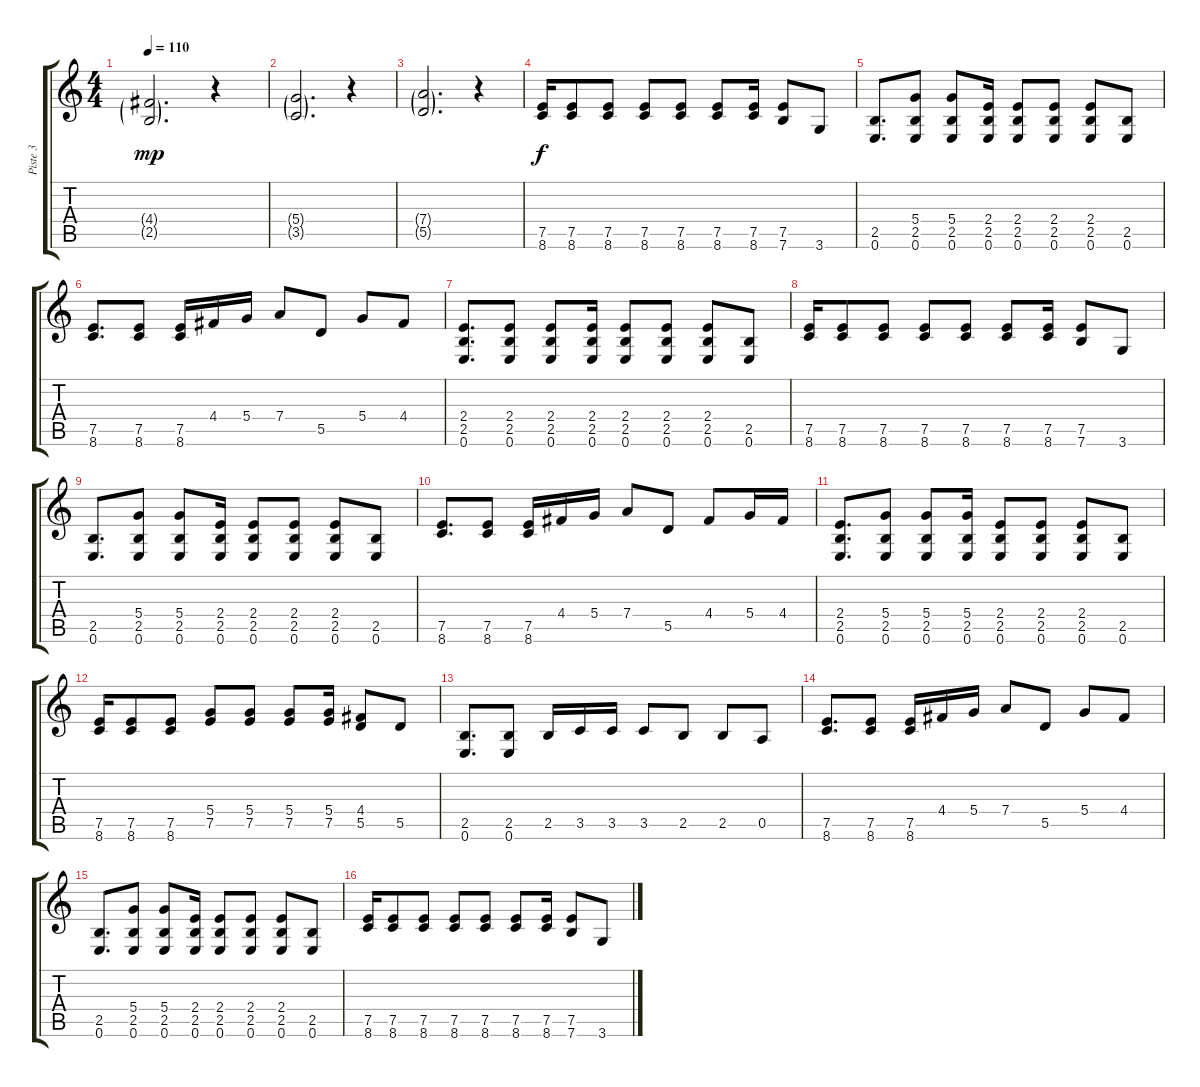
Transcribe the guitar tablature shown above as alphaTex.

\track ("Piste 3" "Piste 3") {instrument distortionguitar}
\staff {score tabs}
\tuning (E4 B3 G3 D3 A2 E2) {hide}
\ts (4 4)
\tempo 110
\clef g2
\ks c
(4.4{g} 2.5{g}).2{d dy mp} r.4 |
(5.4{g} 3.5{g}).2{d} r.4 |
(7.4{g} 5.5{g}).2{d} r.4 |
(7.5 8.6).16{dy f} (7.5 8.6).8 (7.5 8.6).8 (7.5 8.6).8 (7.5 8.6).8 (7.5 8.6).8 (7.5 8.6).16 (7.5 7.6).8 3.6.8 |
(2.5 0.6).8{d} (5.4 2.5 0.6).8 (5.4 2.5 0.6).8 (2.4 2.5 0.6).16 (2.4 2.5 0.6).8 (2.4 2.5 0.6).8 (2.4 2.5 0.6).8 (2.5 0.6).8 |
(7.5 8.6).8{d} (7.5 8.6).8 (7.5 8.6).16 4.4.16 5.4.16 7.4.8 5.5.8 5.4.8 4.4.8 |
(2.4 2.5 0.6).8{d} (2.4 2.5 0.6).8 (2.4 2.5 0.6).8 (2.4 2.5 0.6).16 (2.4 2.5 0.6).8 (2.4 2.5 0.6).8 (2.4 2.5 0.6).8 (2.5 0.6).8 |
(7.5 8.6).16 (7.5 8.6).8 (7.5 8.6).8 (7.5 8.6).8 (7.5 8.6).8 (7.5 8.6).8 (7.5 8.6).16 (7.5 7.6).8 3.6.8 |
(2.5 0.6).8{d} (5.4 2.5 0.6).8 (5.4 2.5 0.6).8 (2.4 2.5 0.6).16 (2.4 2.5 0.6).8 (2.4 2.5 0.6).8 (2.4 2.5 0.6).8 (2.5 0.6).8 |
(7.5 8.6).8{d} (7.5 8.6).8 (7.5 8.6).16 4.4.16 5.4.16 7.4.8 5.5.8 4.4.8 5.4.16 4.4.16 |
(2.4 2.5 0.6).8{d} (5.4 2.5 0.6).8 (5.4 2.5 0.6).8 (5.4 2.5 0.6).16 (2.4 2.5 0.6).8 (2.4 2.5 0.6).8 (2.4 2.5 0.6).8 (2.5 0.6).8 |
(7.5 8.6).16 (7.5 8.6).8 (7.5 8.6).8 (5.4 7.5).8 (5.4 7.5).8 (5.4 7.5).8 (5.4 7.5).16 (4.4 5.5).8 5.5.8 |
(2.5 0.6).8{d} (2.5 0.6).8 2.5.16 3.5.16 3.5.16 3.5.8 2.5.8 2.5.8 0.5.8 |
(7.5 8.6).8{d} (7.5 8.6).8 (7.5 8.6).16 4.4.16 5.4.16 7.4.8 5.5.8 5.4.8 4.4.8 |
(2.5 0.6).8{d} (5.4 2.5 0.6).8 (5.4 2.5 0.6).8 (2.4 2.5 0.6).16 (2.4 2.5 0.6).8 (2.4 2.5 0.6).8 (2.4 2.5 0.6).8 (2.5 0.6).8 |
(7.5 8.6).16 (7.5 8.6).8 (7.5 8.6).8 (7.5 8.6).8 (7.5 8.6).8 (7.5 8.6).8 (7.5 8.6).16 (7.5 7.6).8 3.6.8
